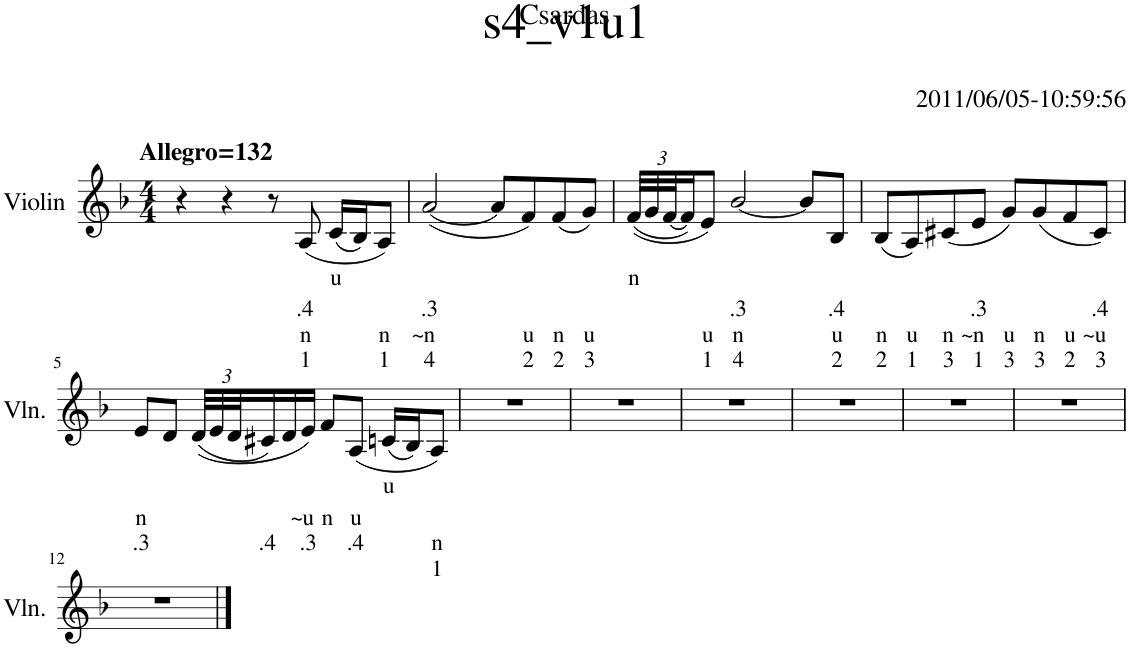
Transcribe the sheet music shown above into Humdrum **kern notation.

**kern	**text	**text	**text
*part1	*part1	*part1	*part1
*staff1	*staff1	*staff1	*staff1
*I"Violin	*	*	*
*I'Vln.	*	*	*
*clefG2	*	*	*
*k[b-]	*	*	*
*M4/4	*	*	*
=1	=1	=1	=1
!LO:TX:a:B:t=Allegro=132	!	!	!
4r	.	.	.
4r	.	.	.
8r	.	.	.
!	!LO:LY:b	!LO:LY:b	!LO:LY:b
(8A/	.4	n	1
!	!LO:LY:b	!	!
(16c/LL	u	.	.
16B-/J)	.	.	.
!	!	!LO:LY:b	!LO:LY:b
8A/J)	.	n	1
=2	=2	=2	=2
!	!LO:LY:b	!LO:LY:b	!LO:LY:b
([2a/	.3	~n	4
8a/L]	.	.	.
!	!	!LO:LY:b	!LO:LY:b
8f/)	.	u	2
!	!	!LO:LY:b	!LO:LY:b
(8f/	.	n	2
!	!	!LO:LY:b	!LO:LY:b
8g/J)	.	u	3
=3	=3	=3	=3
*Xbrackettup	*	*	*
!	!LO:LY:b	!	!
((48f/LLL	n	.	.
48g/	.	.	.
[48f/J	.	.	.
16f/J])	.	.	.
!	!	!LO:LY:b	!LO:LY:b
8e/J)	.	u	1
!	!LO:LY:b	!LO:LY:b	!LO:LY:b
[2b-/	.3	n	4
8b-/L]	.	.	.
!	!LO:LY:b	!LO:LY:b	!LO:LY:b
8B-/J	.4	u	2
=4	=4	=4	=4
!	!	!LO:LY:b	!LO:LY:b
(8B-/L	.	n	2
!	!	!LO:LY:b	!LO:LY:b
8A/)	.	u	1
!	!	!LO:LY:b	!LO:LY:b
(8c#X/	.	n	3
!	!LO:LY:b	!LO:LY:b	!LO:LY:b
8e/J	.3	~n	1
!	!	!LO:LY:b	!LO:LY:b
8g/L)	.	u	3
!	!	!LO:LY:b	!LO:LY:b
(8g/	.	n	3
!	!	!LO:LY:b	!LO:LY:b
8f/	.	u	2
!	!LO:LY:b	!LO:LY:b	!LO:LY:b
8c#/J)	.4	~u	3
!!LO:LB:g=z
=5	=5	=5	=5
!	!LO:LY:b	!LO:LY:b	!
8e/L	n	.3	.
8d/J	.	.	.
((48d/LLL	.	.	.
48e/	.	.	.
48d/J	.	.	.
!	!	!LO:LY:b	!
16c#X/)	.	.4	.
16d/	.	.	.
!	!LO:LY:b	!LO:LY:b	!
16e/JJ)	~u	.3	.
!	!LO:LY:b	!	!
8f/L	n	.	.
!	!LO:LY:b	!LO:LY:b	!
(8A/J	u	.4	.
!	!LO:LY:b	!	!
(16cn/LL	u	.	.
16B-/J)	.	.	.
!	!	!LO:LY:b	!LO:LY:b
8A/J)	.	n	1
=6	=6	=6	=6
1r	.	.	.
=7	=7	=7	=7
1r	.	.	.
=8	=8	=8	=8
1r	.	.	.
=9	=9	=9	=9
1r	.	.	.
=10	=10	=10	=10
1r	.	.	.
=11	=11	=11	=11
1r	.	.	.
!!LO:LB:g=z
=12	=12	=12	=12
1r	.	.	.
==	==	==	==
*-	*-	*-	*-
